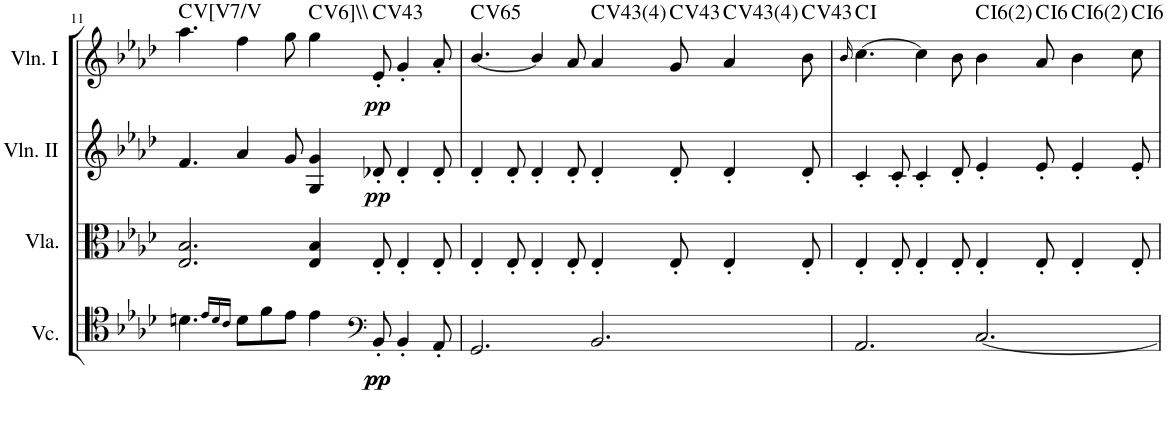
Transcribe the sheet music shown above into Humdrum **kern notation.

**kern	**dynam	**kern	**kern	**dynam	**kern	**dynam	**harte
*part4	*part4	*part3	*part2	*part2	*part1	*part1	*part1
*staff4	*staff4	*staff3	*staff2	*staff2	*staff1	*staff1	*
*I"Violoncello	*	*I"Viola	*I"Violin II	*	*I"Violin I	*	*
*I'Vc.	*	*I'Vla.	*I'Vln. II	*	*I'Vln. I	*	*
!!LO:PB:g=z
*clefF4	*	*clefC3	*clefG2	*	*clefG2	*	*
*k[b-e-a-d-]	*	*k[b-e-a-d-]	*k[b-e-a-d-]	*	*k[b-e-a-d-]	*	*
*A-:	*	*A-:	*A-:	*	*A-:	*	*
*M12/8	*	*M12/8	*M12/8	*	*M12/8	*	*
=11	=11	=11	=11	=11	=11	=11	=11
!	!	!	!	!	!	!	!LO:H:kt=V
4.dn\	.	2.E-/ 2.B-/	4.f/	.	4.aa-\	.	.
16qe-/LL	.	.	.	.	.	.	.
16qd/	.	.	.	.	.	.	.
16qc/JJ	.	.	.	.	.	.	.
8d\L	.	.	4a-/	.	4ff\	.	.
8f\	.	.	.	.	.	.	.
8e-\J	.	.	8g/	.	8gg\	.	.
!	!	!	!	!	!	!	!LO:H:kt=6
4e-\	.	4E-/ 4B-/	4G/ 4g/	.	4gg\	.	C:maj6
*clefF4	*	*	*	*	*	*	*
!	!LO:DY:b	!	!	!	!	!	!
!	!LO:DY:n=1:b	!	!	!LO:DY:b	!	!LO:DY:b	!LO:H:kt=43
8BB-'/	pp pp	8E-'/	8d-X'/	pp	8e-'/	pp	C:maj
4BB-'/	.	4E-'/	4d-'/	.	4g'/	.	.
8AA-'/	.	8E-'/	8d-'/	.	8a-'/	.	.
=12	=12	=12	=12	=12	=12	=12	=12
!	!	!	!	!	!	!	!LO:H:kt=65
2.GG/	.	4E-'/	4d-'/	.	[4.b-/	.	C:maj
.	.	8E-'/	8d-'/	.	.	.	.
.	.	4E-'/	4d-'/	.	4b-/]	.	.
.	.	8E-'/	8d-'/	.	8a-/	.	.
!	!	!	!	!	!	!	!LO:H:kt=43
2.BB-/	.	4E-'/	4d-'/	.	4a-/	.	C:maj(4)
!	!	!	!	!	!	!	!LO:H:kt=43
.	.	8E-'/	8d-'/	.	8g/	.	C:maj
!	!	!	!	!	!	!	!LO:H:kt=43
.	.	4E-'/	4d-'/	.	4a-/	.	C:maj(4)
!	!	!	!	!	!	!	!LO:H:kt=43
.	.	8E-'/	8d-'/	.	8b-\	.	C:maj
=13	=13	=13	=13	=13	=13	=13	=13
.	.	.	.	.	16qb-/	.	.
2.AA-/	.	4E-'/	4c'/	.	[4.cc\	.	C:maj
.	.	8E-'/	8c'/	.	.	.	.
.	.	4E-'/	4c'/	.	4cc\]	.	.
.	.	8E-'/	8d-'/	.	8b-\	.	.
!	!	!	!	!	!	!	!LO:H:kt=6
[2.C/	.	4E-'/	4e-'/	.	4b-\	.	C:maj6(2)
!	!	!	!	!	!	!	!LO:H:kt=6
.	.	8E-'/	8e-'/	.	8a-/	.	C:maj6
!	!	!	!	!	!	!	!LO:H:kt=6
.	.	4E-'/	4e-'/	.	4b-\	.	C:maj6(2)
!	!	!	!	!	!	!	!LO:H:kt=6
.	.	8E-'/	8e-'/	.	8cc\	.	C:maj6
=	=	=	=	=	=	=	=
*-	*-	*-	*-	*-	*-	*-	*-
